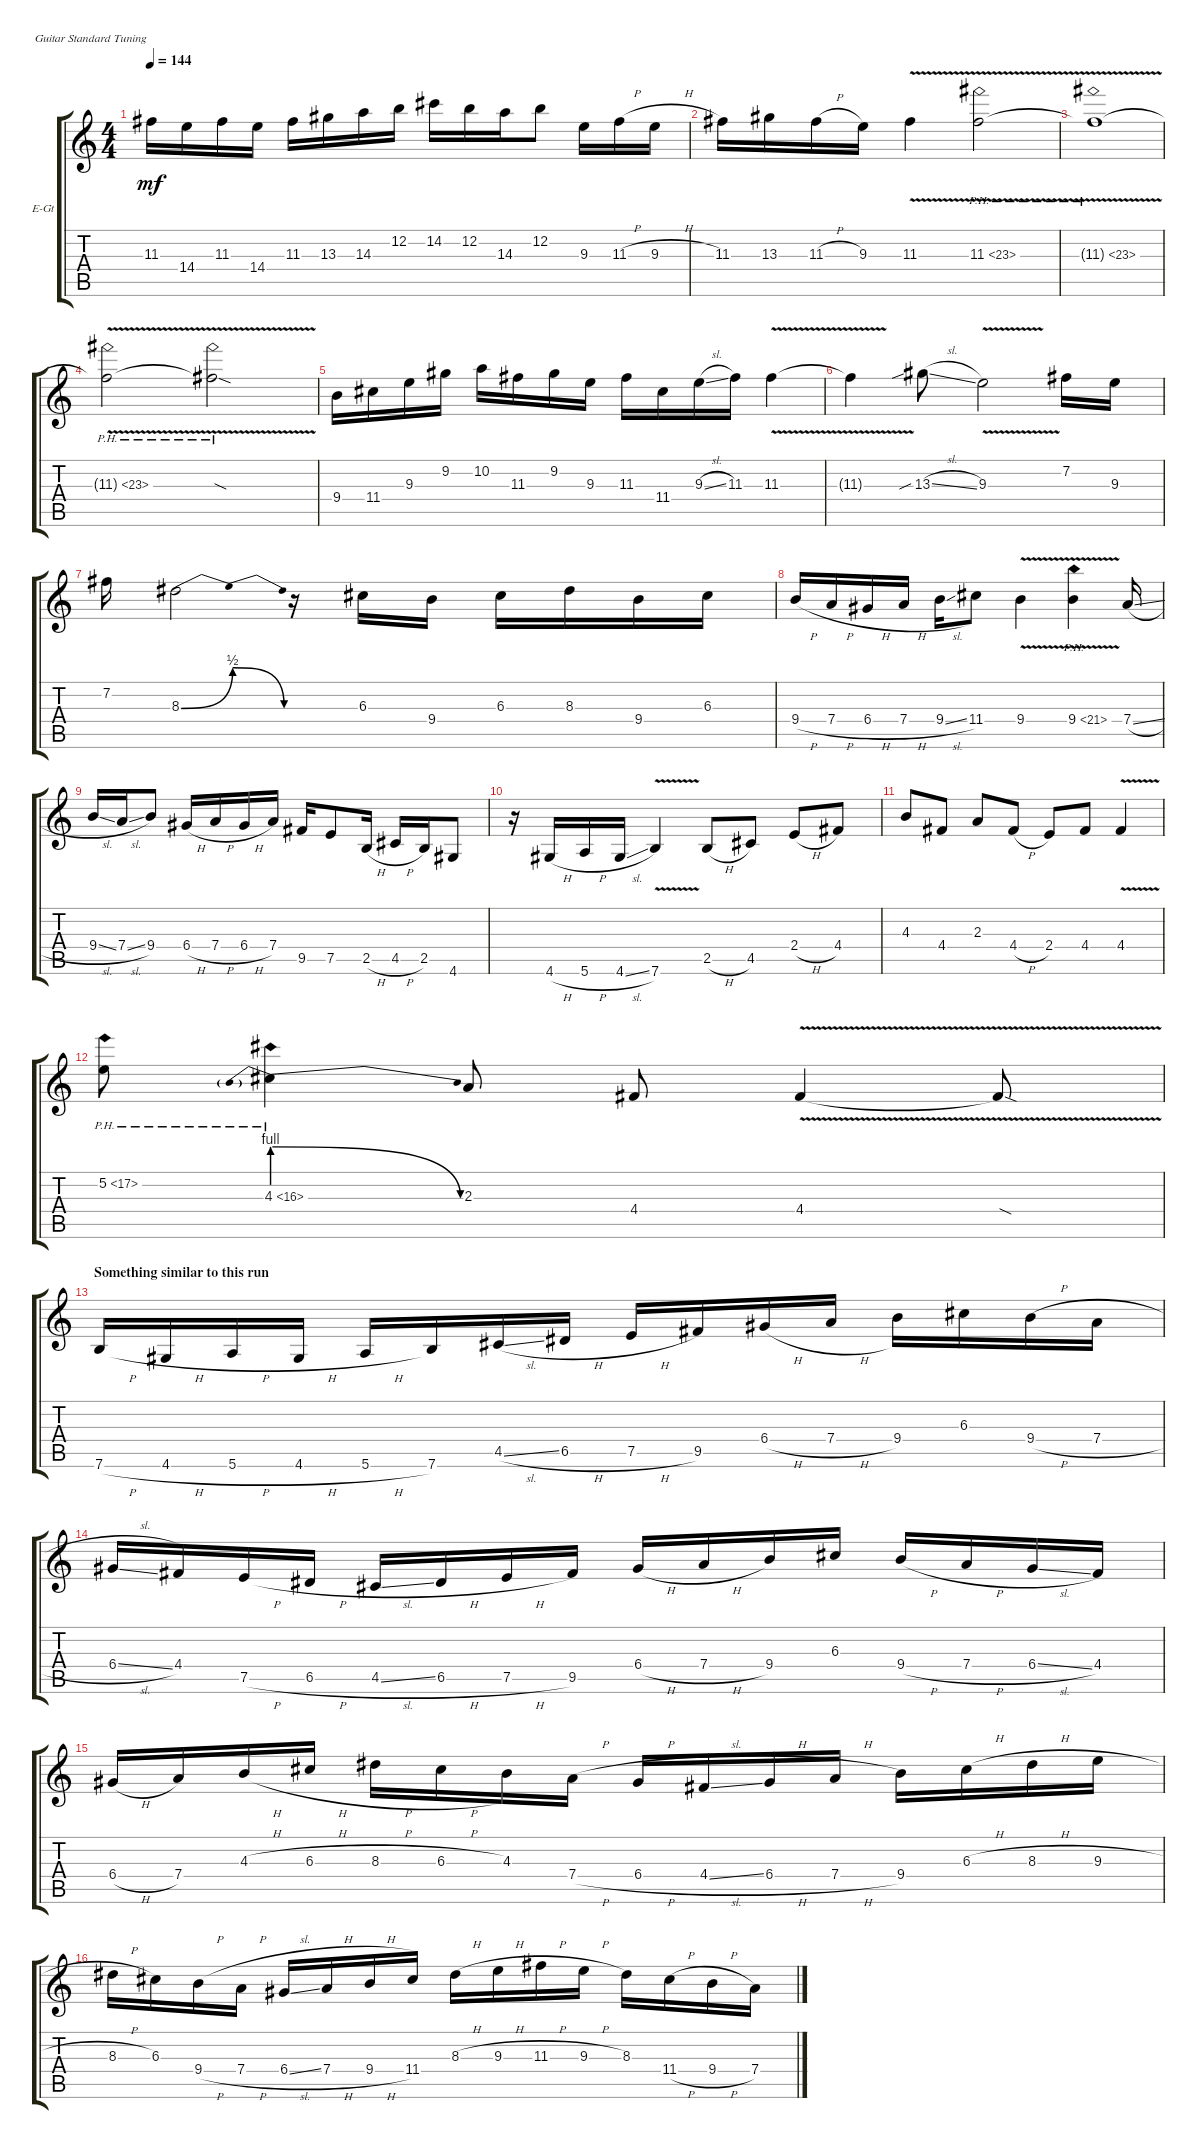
\bracketExtendMode groupsimilarinstruments
\firstSystemTrackNameOrientation horizontal
\otherSystemsTrackNameOrientation horizontal
\track ("Lead" "E-Gt") {instrument distortionguitar}
\staff {score tabs}
\tuning (E4 B3 G3 D3 A2 E2)
\ts (4 4)
\tempo 144
\clef g2
\ks c
11.3.16{dy mf} 14.4.16 11.3.16 14.4.16 11.3.16 13.3.16 14.3.16 12.2.16 14.2.16 12.2.16 14.3.16 12.2.8 9.3.16 11.3{h}.16 9.3{h}.16 |
11.3.16 13.3.16 11.3{h}.16 9.3.16 11.3{v}.4 11.3{ph 12 v}.2 |
11.3{ph 12 v t}.1 |
11.3{ph 12 v t}.2 11.3{ph 12 v sod t}.2 |
9.4.16 11.4.16 9.3.16 9.2.16 10.2.16 11.3.16 9.2.16 9.3.16 11.3.16 11.4.16 9.3{sl}.16 11.3.16 11.3{v}.4 |
11.3{v t}.4 13.3{sib sl}.8 9.3{v}.2 7.2.16 9.3.16 |
7.2.16 8.3{be (bendrelease 0 0 9.6 2 20.4 2 30 0)}.2 r.16 6.3.16 9.4.16 6.3.16 8.3.16 9.4.16 6.3.16 |
9.4{h}.16 7.4{h}.16 6.4{h}.16 7.4{h}.16 9.4{sl}.16 11.4.8 9.4{v}.4 9.4{ph 12 v}.4 7.4{sl}.16 |
9.4{sl}.16 7.4{sl}.16 9.4.8 6.4{h}.16 7.4{h}.16 6.4{h}.16 7.4.16 9.5.16 7.5.8 2.5{h}.16 4.5{h}.16 2.5.16 4.6.8 |
r.16 4.6{h}.16 5.6{h}.16 4.6{sl}.16 7.6{v}.4 2.5{h}.8 4.5.8 2.4{h}.8 4.4.8 |
4.3.8 4.4.8 2.3.8 4.4{h}.8 2.4.8 4.4.8 4.4{v}.4 |
5.2{ph 12}.8 4.3{be (prebendrelease 0 4 15 0) ph 12}.4 2.3.8 4.4.8 4.4{v}.4 4.4{v sod t}.8 |
\section ("" "Something similar to this run")
7.6{h}.16 4.6{h}.16 5.6{h}.16 4.6{h}.16 5.6{h}.16 7.6.16 4.5{sl}.16 6.5{h}.16 7.5{h}.16 9.5.16 6.4{h}.16 7.4{h}.16 9.4.16 6.3.16 9.4{h}.16 7.4{h}.16 |
6.4{sl}.16 4.4.16 7.5{h}.16 6.5{h}.16 4.5{sl}.16 6.5{h}.16 7.5{h}.16 9.5.16 6.4{h}.16 7.4{h}.16 9.4.16 6.3.16 9.4{h}.16 7.4{h}.16 6.4{sl}.16 4.4.16 |
6.4{h}.16 7.4.16 4.3{h}.16 6.3{h}.16 8.3{h}.16 6.3{h}.16 4.3.16 7.4{h}.16 6.4{h}.16 4.4{sl}.16 6.4{h}.16 7.4{h}.16 9.4.16 6.3{h}.16 8.3{h}.16 9.3{h}.16 |
8.3{h}.16 6.3.16 9.4{h}.16 7.4{h}.16 6.4{sl}.16 7.4{h}.16 9.4{h}.16 11.4.16 8.3{h}.16 9.3{h}.16 11.3{h}.16 9.3{h}.16 8.3.16 11.4{h}.16 9.4{h}.16 7.4{sl}.16
